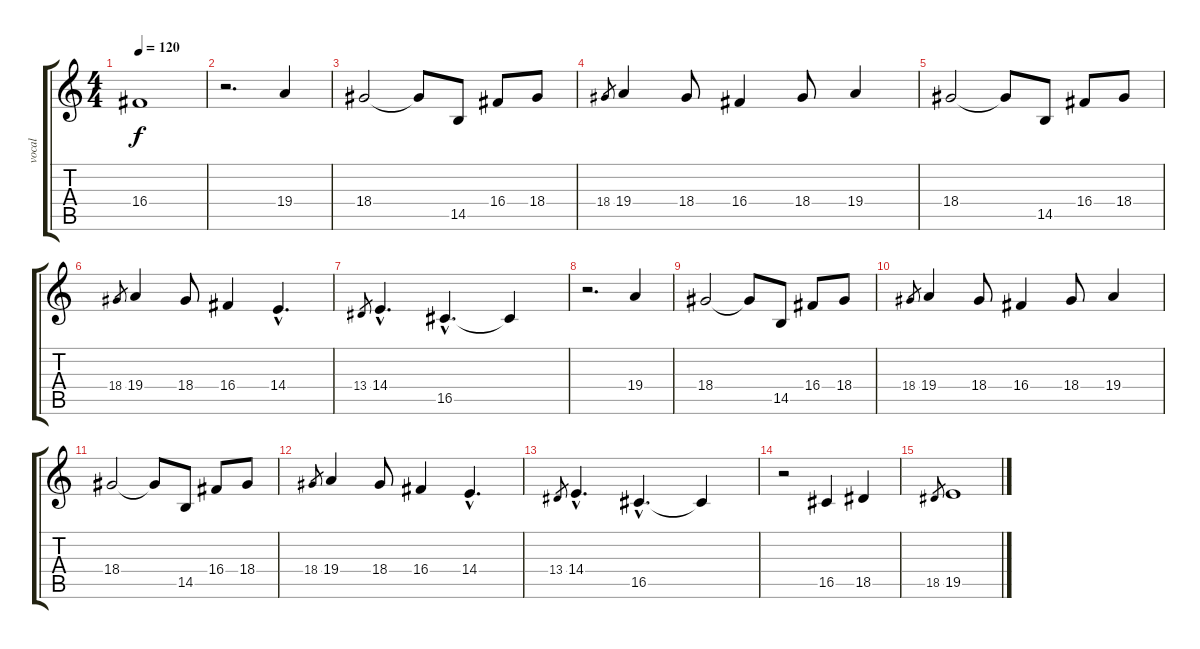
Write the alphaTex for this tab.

\track ("vocal" "vocal") {instrument violin}
\staff {score tabs}
\tuning (E4 B3 G3 D3 A2 E2) {hide}
\ts (4 4)
\tempo 120
\clef g2
\ks c
16.4{t}.1{dy f} |
r.2{d} 19.4.4 |
18.4.2 18.4{t}.8 14.5.8 16.4.8 18.4.8 |
18.4.8{gr} 19.4.4 18.4.8 16.4.4 18.4.8 19.4.4 |
18.4.2 18.4{t}.8 14.5.8 16.4.8 18.4.8 |
18.4.8{gr} 19.4.4 18.4.8 16.4.4 14.4{hac}.4{d} |
13.4.8{gr} 14.4{hac}.4{d} 16.5{hac}.4{d} 16.5{t}.4 |
r.2{d} 19.4.4 |
18.4.2 18.4{t}.8 14.5.8 16.4.8 18.4.8 |
18.4.8{gr} 19.4.4 18.4.8 16.4.4 18.4.8 19.4.4 |
18.4.2 18.4{t}.8 14.5.8 16.4.8 18.4.8 |
18.4.8{gr} 19.4.4 18.4.8 16.4.4 14.4{hac}.4{d} |
13.4.8{gr} 14.4{hac}.4{d} 16.5{hac}.4{d} 16.5{t}.4 |
r.2 16.5.4 18.5.4 |
18.5.8{gr} 19.5.1
